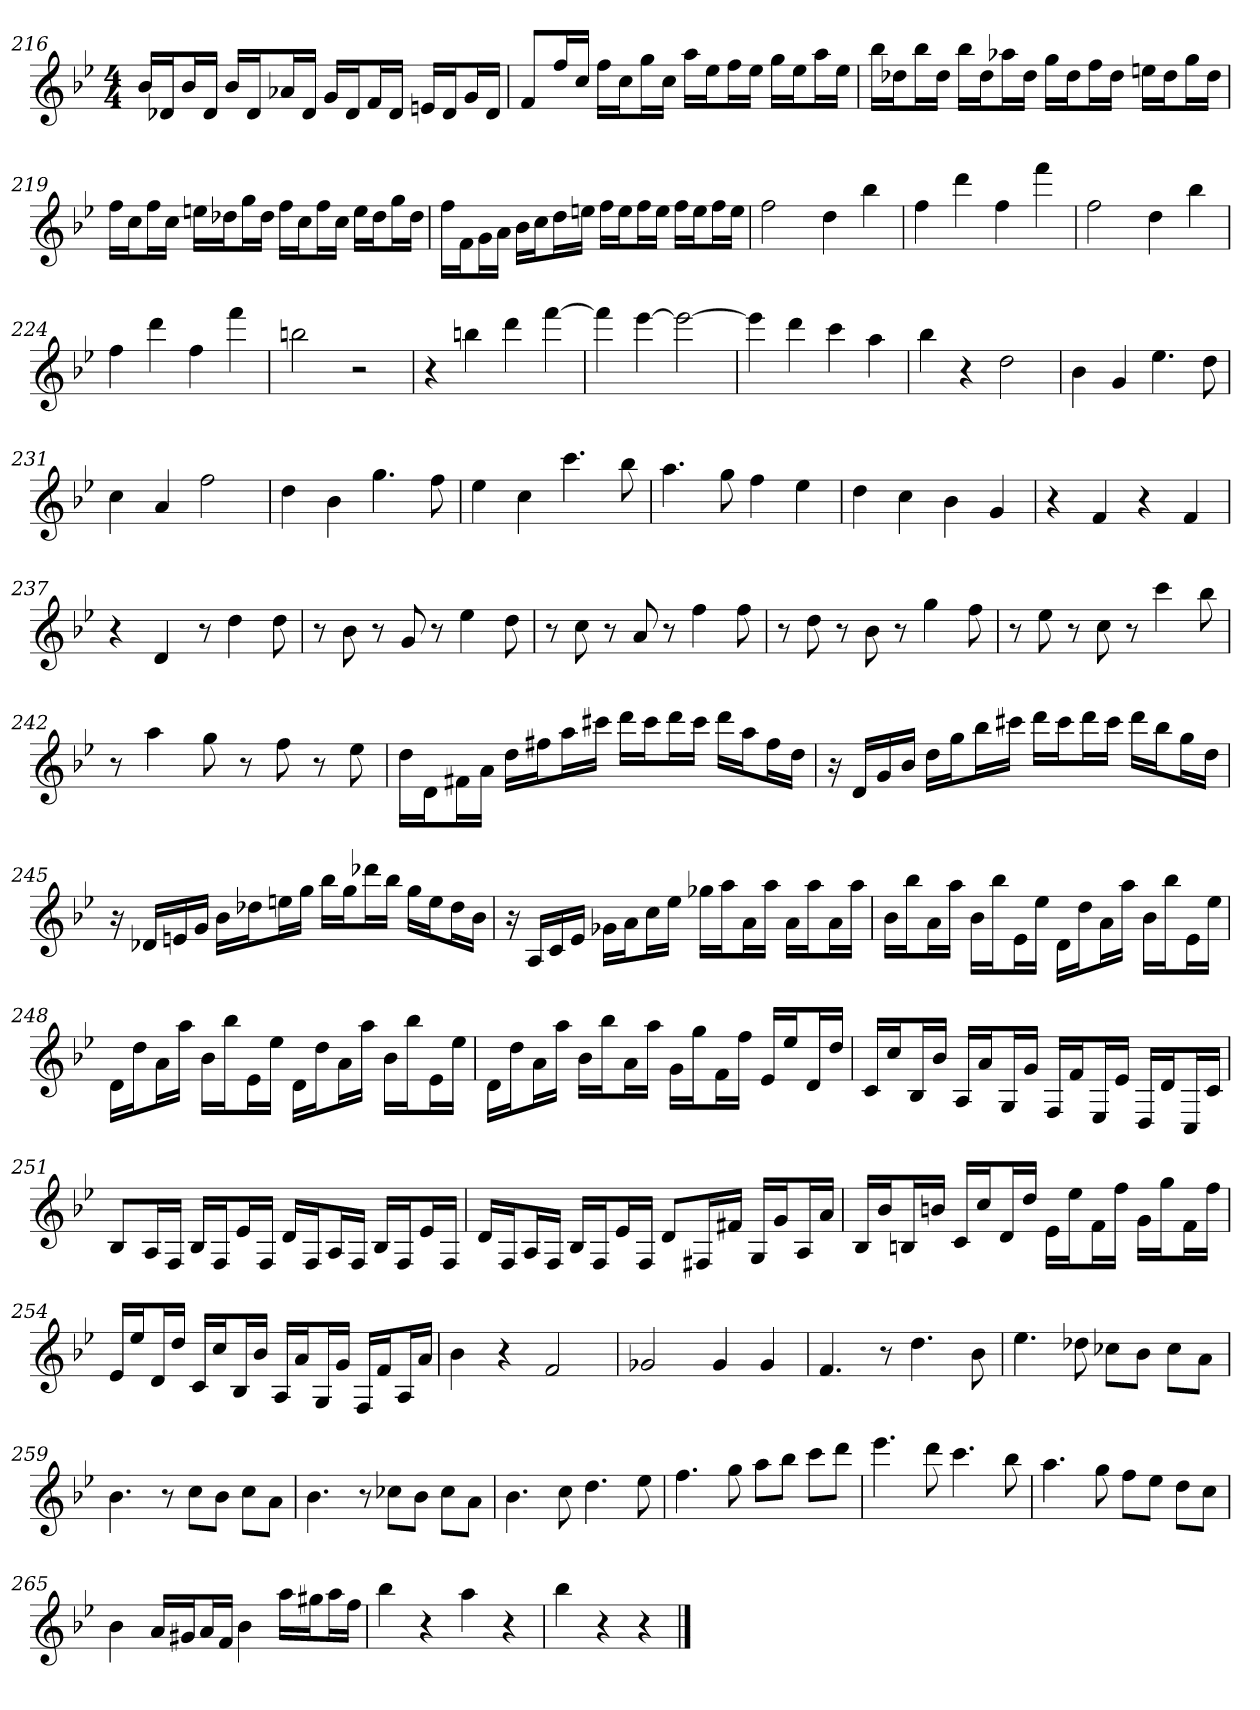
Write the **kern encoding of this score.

**kern
*part1
*staff1
*clefG2
*k[b-e-]
*B-:
*M4/4
=216
16b-/LL
16d-X/J
16b-/L
16d-/JJ
16b-/LL
16d-/J
16a-X/L
16d-/JJ
16g/LL
16d-/J
16f/L
16d-/JJ
16en/LL
16d-/J
16g/L
16d-/JJ
=217
8f/L
16ff/L
16cc/JJ
16ff\LL
16cc\J
16gg\L
16cc\JJ
16aa\LL
16ee-\J
16ff\L
16ee-\JJ
16gg\LL
16ee-\J
16aa\L
16ee-\JJ
=218
16bb-\LL
16dd-X\J
16bb-\L
16dd-\JJ
16bb-\LL
16dd-\J
16aa-X\L
16dd-\JJ
16gg\LL
16dd-\J
16ff\L
16dd-\JJ
16een\LL
16dd-\J
16gg\L
16dd-\JJ
=219
16ff\LL
16cc\J
16ff\L
16cc\JJ
16een\LL
16dd-X\J
16gg\L
16dd-\JJ
16ff\LL
16cc\J
16ff\L
16cc\JJ
16ee\LL
16dd-\J
16gg\L
16dd-\JJ
=220
16ff\LL
16f\J
16g\L
16a\JJ
16b-\LL
16cc\J
16dd\L
16een\JJ
16ff\LL
16ee\J
16ff\L
16ee\JJ
16ff\LL
16ee\J
16ff\L
16ee\JJ
=221
2ff
4dd
4bb-
=222
4ff
4ddd
4ff
4fff
=223
2ff
4dd
4bb-
=224
4ff
4ddd
4ff
4fff
=225
2bbn
2r
=226
4r
4bbn
4ddd
[4fff
=227
4fff]
[4eee-
2eee-_
=228
4eee-]
4ddd
4ccc
4aa
=229
4bb-
4r
2dd
=230
4b-
4g
4.ee-
8dd
=231
4cc
4a
2ff
=232
4dd
4b-
4.gg
8ff
=233
4ee-
4cc
4.ccc
8bb-
=234
4.aa
8gg
4ff
4ee-
=235
4dd
4cc
4b-
4g
=236
4r
4f
4r
4f
=237
4r
4d
8r
4dd
8dd
=238
8r
8b-
8r
8g
8r
4ee-
8dd
=239
8r
8cc
8r
8a
8r
4ff
8ff
=240
8r
8dd
8r
8b-
8r
4gg
8ff
=241
8r
8ee-
8r
8cc
8r
4ccc
8bb-
=242
8r
4aa
8gg
8r
8ff
8r
8ee-
=243
16dd\LL
16d\J
16f#X\L
16a\JJ
16dd\LL
16ff#X\J
16aa\L
16ccc#X\JJ
16ddd\LL
16ccc#\J
16ddd\L
16ccc#\JJ
16ddd\LL
16aa\J
16ff#\L
16dd\JJ
=244
16r
16d/LL
16g/
16b-/JJ
16dd\LL
16gg\J
16bb-\L
16ccc#X\JJ
16ddd\LL
16ccc#\J
16ddd\L
16ccc#\JJ
16ddd\LL
16bb-\J
16gg\L
16dd\JJ
=245
16r
16d-X/LL
16en/
16g/JJ
16b-\LL
16dd-X\J
16een\L
16gg\JJ
16bb-\LL
16gg\J
16ddd-X\L
16bb-\JJ
16gg\LL
16ee\J
16dd-\L
16b-\JJ
=246
16r
16A/LL
16c/
16e-/JJ
16g-X\LL
16a\J
16cc\L
16ee-\JJ
16gg-X\LL
16aa\J
16a\L
16aa\JJ
16a\LL
16aa\J
16a\L
16aa\JJ
=247
16b-\LL
16bb-\J
16a\L
16aa\JJ
16b-\LL
16bb-\J
16e-\L
16ee-\JJ
16d\LL
16dd\J
16a\L
16aa\JJ
16b-\LL
16bb-\J
16e-\L
16ee-\JJ
=248
16d\LL
16dd\J
16a\L
16aa\JJ
16b-\LL
16bb-\J
16e-\L
16ee-\JJ
16d\LL
16dd\J
16a\L
16aa\JJ
16b-\LL
16bb-\J
16e-\L
16ee-\JJ
=249
16d\LL
16dd\J
16a\L
16aa\JJ
16b-\LL
16bb-\J
16a\L
16aa\JJ
16g\LL
16gg\J
16f\L
16ff\JJ
16e-/LL
16ee-/J
16d/L
16dd/JJ
=250
16c/LL
16cc/J
16B-/L
16b-/JJ
16A/LL
16a/J
16G/L
16g/JJ
16F/LL
16f/J
16E-/L
16e-/JJ
16D/LL
16d/J
16C/L
16c/JJ
=251
8B-/L
16A/L
16F/JJ
16B-/LL
16F/J
16e-/L
16F/JJ
16d/LL
16F/J
16A/L
16F/JJ
16B-/LL
16F/J
16e-/L
16F/JJ
=252
16d/LL
16F/J
16A/L
16F/JJ
16B-/LL
16F/J
16e-/L
16F/JJ
8d/L
16F#X/L
16f#X/JJ
16G/LL
16g/J
16A/L
16a/JJ
=253
16B-/LL
16b-/J
16Bn/L
16bn/JJ
16c/LL
16cc/J
16d/L
16dd/JJ
16e-\LL
16ee-\J
16f\L
16ff\JJ
16g\LL
16gg\J
16f\L
16ff\JJ
=254
16e-/LL
16ee-/J
16d/L
16dd/JJ
16c/LL
16cc/J
16B-/L
16b-/JJ
16A/LL
16a/J
16G/L
16g/JJ
16F/LL
16f/J
16A/L
16a/JJ
=255
4b-
4r
2f
=256
2g-X
4g-
4g-
=257
4.f
8r
4.dd
8b-
=258
4.ee-
8dd-X
8cc-X\L
8b-\J
8cc-\L
8a\J
=259
4.b-
8r
8cc\L
8b-\J
8cc\L
8a\J
=260
4.b-
8r
8cc-X\L
8b-\J
8cc-\L
8a\J
=261
4.b-
8cc
4.dd
8ee-
=262
4.ff
8gg
8aa\L
8bb-\J
8ccc\L
8ddd\J
=263
4.eee-
8ddd
4.ccc
8bb-
=264
4.aa
8gg
8ff\L
8ee-\J
8dd\L
8cc\J
=265
4b-
16a/LL
16g#X/J
16a/L
16f/JJ
4b-
16aa\LL
16gg#X\J
16aa\L
16ff\JJ
=266
4bb-
4r
4aa
4r
=267
4bb-
4r
4r
==
*-
